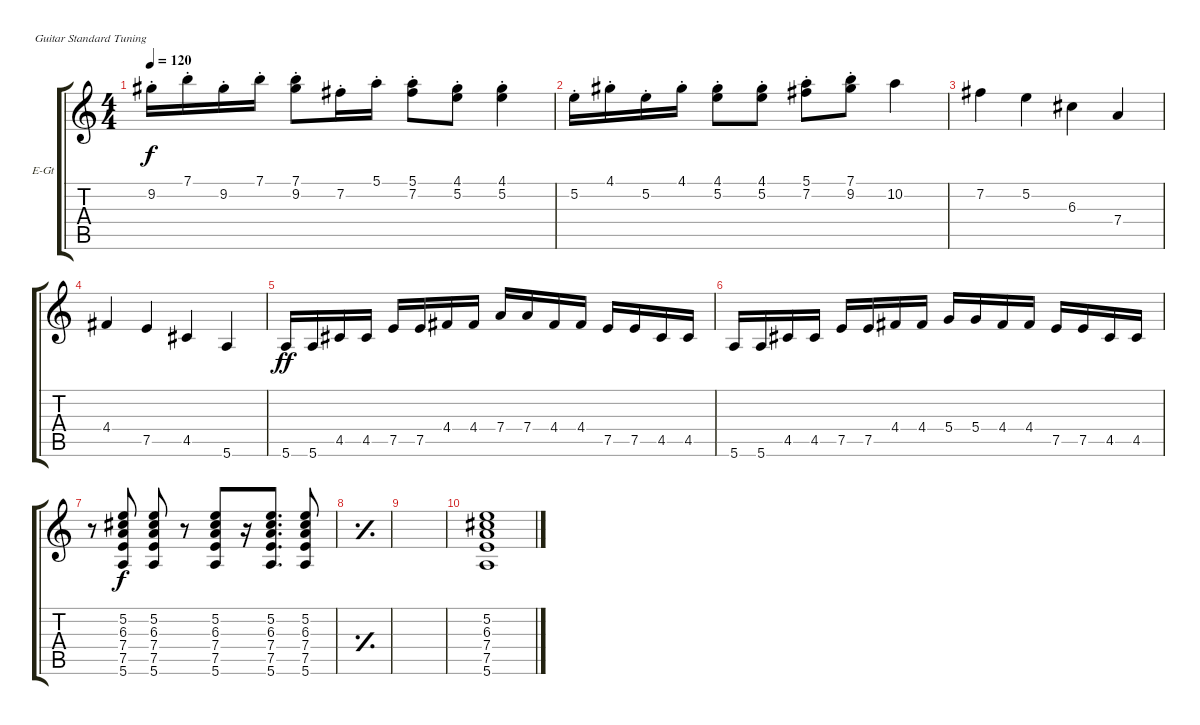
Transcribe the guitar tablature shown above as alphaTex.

\bracketExtendMode groupsimilarinstruments
\firstSystemTrackNameOrientation horizontal
\otherSystemsTrackNameOrientation horizontal
\track ("Lead Guitar" "E-Gt") {instrument electricguitarclean}
\staff {score tabs}
\tuning (E4 B3 G3 D3 A2 E2)
\ts (4 4)
\tempo 120
\clef g2
\ks c
9.2{st}.16{dy f} 7.1{st}.16 9.2{st}.16 7.1{st}.16 (9.2{st} 7.1{st}).8 7.2{st}.16 5.1{st}.16 (7.2{st} 5.1{st}).8 (5.2{st} 4.1{st}).8 (5.2{st} 4.1{st}).4 |
5.2{st}.16 4.1{st}.16 5.2{st}.16 4.1{st}.16 (5.2{st} 4.1{st}).8 (5.2{st} 4.1{st}).8 (5.1{st} 7.2{st}).8 (7.1{st} 9.2{st}).8 10.2.4 |
7.2.4 5.2.4 6.3.4 7.4.4 |
4.4.4 7.5.4 4.5.4 5.6.4 |
5.6.16{dy ff} 5.6.16 4.5.16 4.5.16 7.5.16 7.5.16 4.4.16 4.4.16 7.4.16 7.4.16 4.4.16 4.4.16 7.5.16 7.5.16 4.5.16 4.5.16 |
5.6.16 5.6.16 4.5.16 4.5.16 7.5.16 7.5.16 4.4.16 4.4.16 5.4.16 5.4.16 4.4.16 4.4.16 7.5.16 7.5.16 4.5.16 4.5.16 |
r.8 (5.6 7.5 7.4 6.3 5.2).8{dy f} (5.6 7.5 7.4 6.3 5.2).8 r.8 (5.6 7.5 7.4 6.3 5.2).8 r.16 (5.6 7.5 7.4 6.3 5.2).8{d} (5.6 7.5 7.4 6.3 5.2).8 |
\simile simple
|
|
\simile none
(5.6 7.5 7.4 6.3 5.2).1
